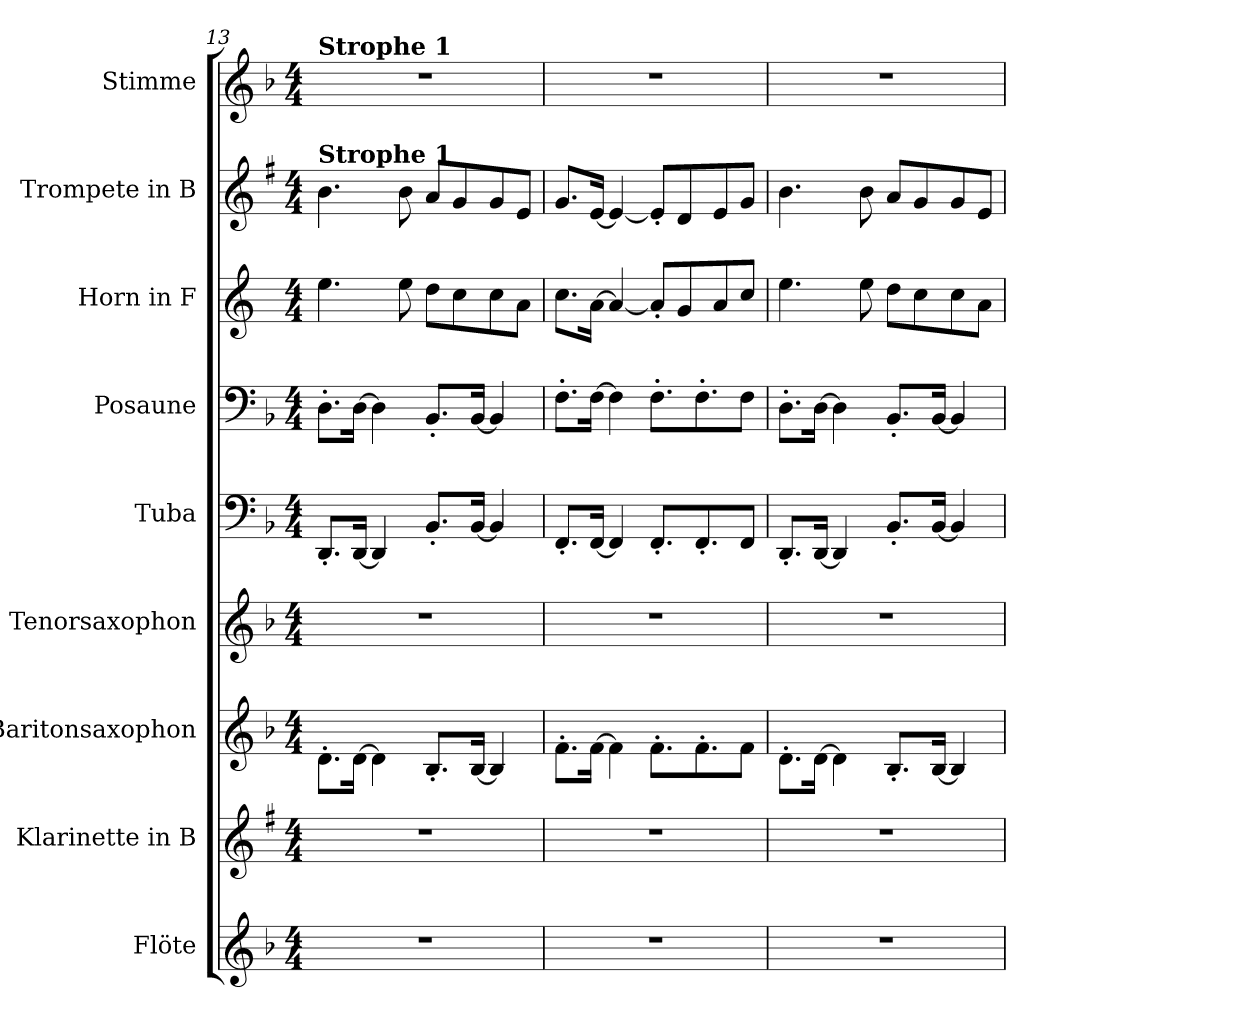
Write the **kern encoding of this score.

**kern	**kern	**kern	**kern	**kern	**kern	**kern	**kern	**kern
*part9	*part8	*part7	*part6	*part5	*part4	*part3	*part2	*part1
*staff9	*staff8	*staff7	*staff6	*staff5	*staff4	*staff3	*staff2	*staff1
*I"Flöte	*I"Klarinette in B	*I"Baritonsaxophon	*I"Tenorsaxophon	*I"Tuba	*I"Posaune	*I"Horn in F	*I"Trompete in B	*I"Stimme
*I'Fl.	*I'Kl.	*I'Bar. Sax.	*I'Ten. Sax.	*I'Tuba	*I'Pos.	*I'Hn.	*I'Trp.	*
!!LO:LB:g=z
*clefG2	*clefG2	*clefG2	*clefG2	*clefF4	*clefF4	*clefG2	*clefG2	*clefG2
*	*ITrd1c2	*ITrd12c21	*ITrd8c14	*	*	*ITrd4c7	*ITrd1c2	*
*k[b-]	*k[b-]	*k[b-]	*k[b-]	*k[b-]	*k[b-]	*k[b-]	*k[b-]	*k[b-]
*d:	*d:	*d:	*d:	*d:	*d:	*d:	*d:	*d:
*M4/4	*M4/4	*M4/4	*M4/4	*M4/4	*M4/4	*M4/4	*M4/4	*M4/4
=13	=13	=13	=13	=13	=13	=13	=13	=13
!	!	!	!	!	!	!	!	!LO:TX:a:B:t=Strophe 1
!	!	!	!	!	!	!	!LO:TX:a:B:t=Strophe 1	!
1r	1r	8.D'i\L	1r	8.DD'i/L	8.D'i\L	4.ai\	4.ai\	1r
.	.	[>16Di\Jk	.	[<16DDi/Jk	[>16Di\Jk	.	.	.
.	.	4Di\]	.	4DDi/]	4Di\]	.	.	.
.	.	.	.	.	.	8ai\	8ai\	.
.	.	8.BB-'i/L	.	8.BB-'i/L	8.BB-'i/L	8gi\L	8gi/L	.
.	.	.	.	.	.	8fi\	8fi/	.
.	.	[<16BB-i/Jk	.	[<16BB-i/Jk	[<16BB-i/Jk	.	.	.
.	.	4BB-i/]	.	4BB-i/]	4BB-i/]	8fi\	8fi/	.
.	.	.	.	.	.	8di\J	8di/J	.
=14	=14	=14	=14	=14	=14	=14	=14	=14
1r	1r	8.F'i\L	1r	8.FF'i/L	8.F'i\L	8.fi\L	8.fi/L	1r
.	.	[>16Fi\Jk	.	[<16FFi/Jk	[>16Fi\Jk	[>16di\Jk	[<16di/Jk	.
.	.	4Fi\]	.	4FFi/]	4Fi\]	4di/_>	4di/_<	.
.	.	8.F'i\L	.	8.FF'i/L	8.F'i\L	8d'i/L]	8d'i/L]	.
.	.	.	.	.	.	8ci/	8ci/	.
.	.	8.F'i\	.	8.FF'i/	8.F'i\	.	.	.
.	.	.	.	.	.	8di/	8di/	.
.	.	8Fi\J	.	8FFi/J	8Fi\J	8fi/J	8fi/J	.
=15	=15	=15	=15	=15	=15	=15	=15	=15
1r	1r	8.D'i\L	1r	8.DD'i/L	8.D'i\L	4.ai\	4.ai\	1r
.	.	[>16Di\Jk	.	[<16DDi/Jk	[>16Di\Jk	.	.	.
.	.	4Di\]	.	4DDi/]	4Di\]	.	.	.
.	.	.	.	.	.	8ai\	8ai\	.
.	.	8.BB-'i/L	.	8.BB-'i/L	8.BB-'i/L	8gi\L	8gi/L	.
.	.	.	.	.	.	8fi\	8fi/	.
.	.	[<16BB-i/Jk	.	[<16BB-i/Jk	[<16BB-i/Jk	.	.	.
.	.	4BB-i/]	.	4BB-i/]	4BB-i/]	8fi\	8fi/	.
.	.	.	.	.	.	8di\J	8di/J	.
=	=	=	=	=	=	=	=	=
*-	*-	*-	*-	*-	*-	*-	*-	*-
